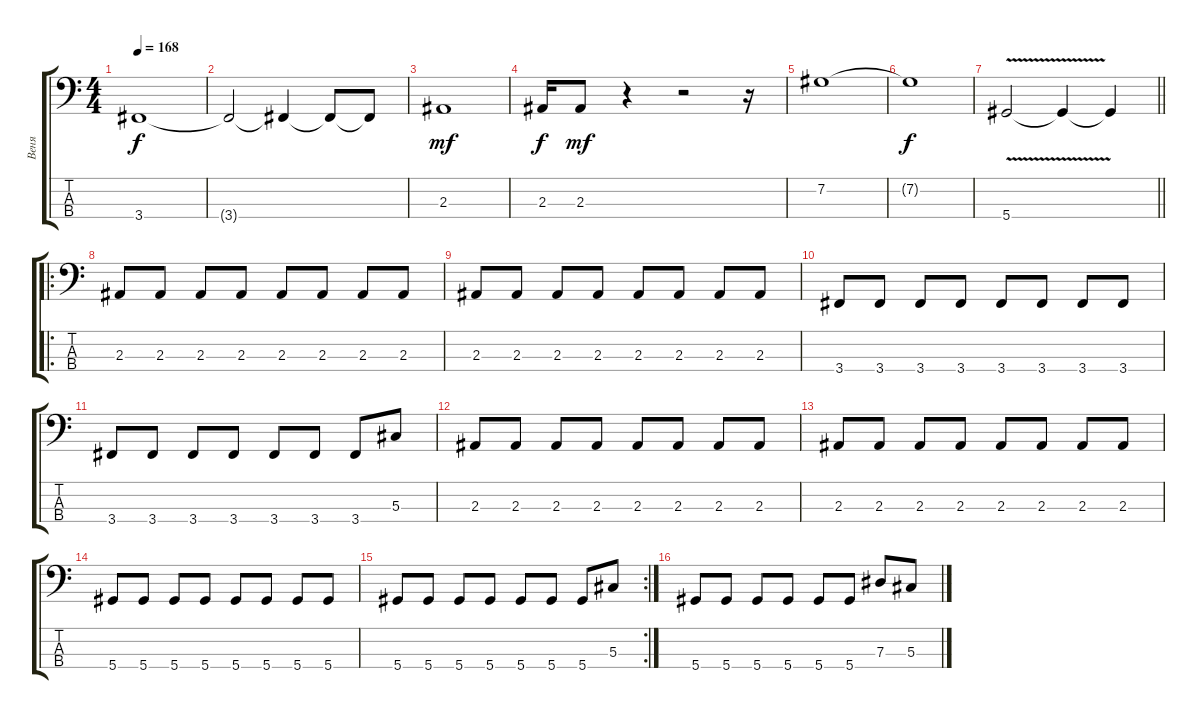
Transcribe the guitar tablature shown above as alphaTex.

\track ("Веня" "Веня") {instrument electricbassfinger}
\staff {score tabs}
\tuning (Gb2 Db2 Ab1 Eb1) {hide}
\ts (4 4)
\tempo 168
\clef f4
\ks c
3.4{t}.1{dy f} |
3.4{t}.2 3.4{t}.4 3.4{t}.8 3.4{t}.8 |
2.3.1{dy mf} |
2.3.16{dy f} 2.3.8{dy mf} r.4 r.2 r.16 |
7.2.1 |
7.2{t}.1{dy f} |
\barLineRight lightlight
5.4{v}.2 5.4{t}.4 5.4{t}.4 |
\ro
\section ("" "")
2.3.8 2.3.8 2.3.8 2.3.8 2.3.8 2.3.8 2.3.8 2.3.8 |
2.3.8 2.3.8 2.3.8 2.3.8 2.3.8 2.3.8 2.3.8 2.3.8 |
3.4.8 3.4.8 3.4.8 3.4.8 3.4.8 3.4.8 3.4.8 3.4.8 |
3.4.8 3.4.8 3.4.8 3.4.8 3.4.8 3.4.8 3.4.8 5.3.8 |
2.3.8 2.3.8 2.3.8 2.3.8 2.3.8 2.3.8 2.3.8 2.3.8 |
2.3.8 2.3.8 2.3.8 2.3.8 2.3.8 2.3.8 2.3.8 2.3.8 |
5.4.8 5.4.8 5.4.8 5.4.8 5.4.8 5.4.8 5.4.8 5.4.8 |
\rc 2
5.4.8 5.4.8 5.4.8 5.4.8 5.4.8 5.4.8 5.4.8 5.3.8 |
5.4.8 5.4.8 5.4.8 5.4.8 5.4.8 5.4.8 7.3.8 5.3.8
